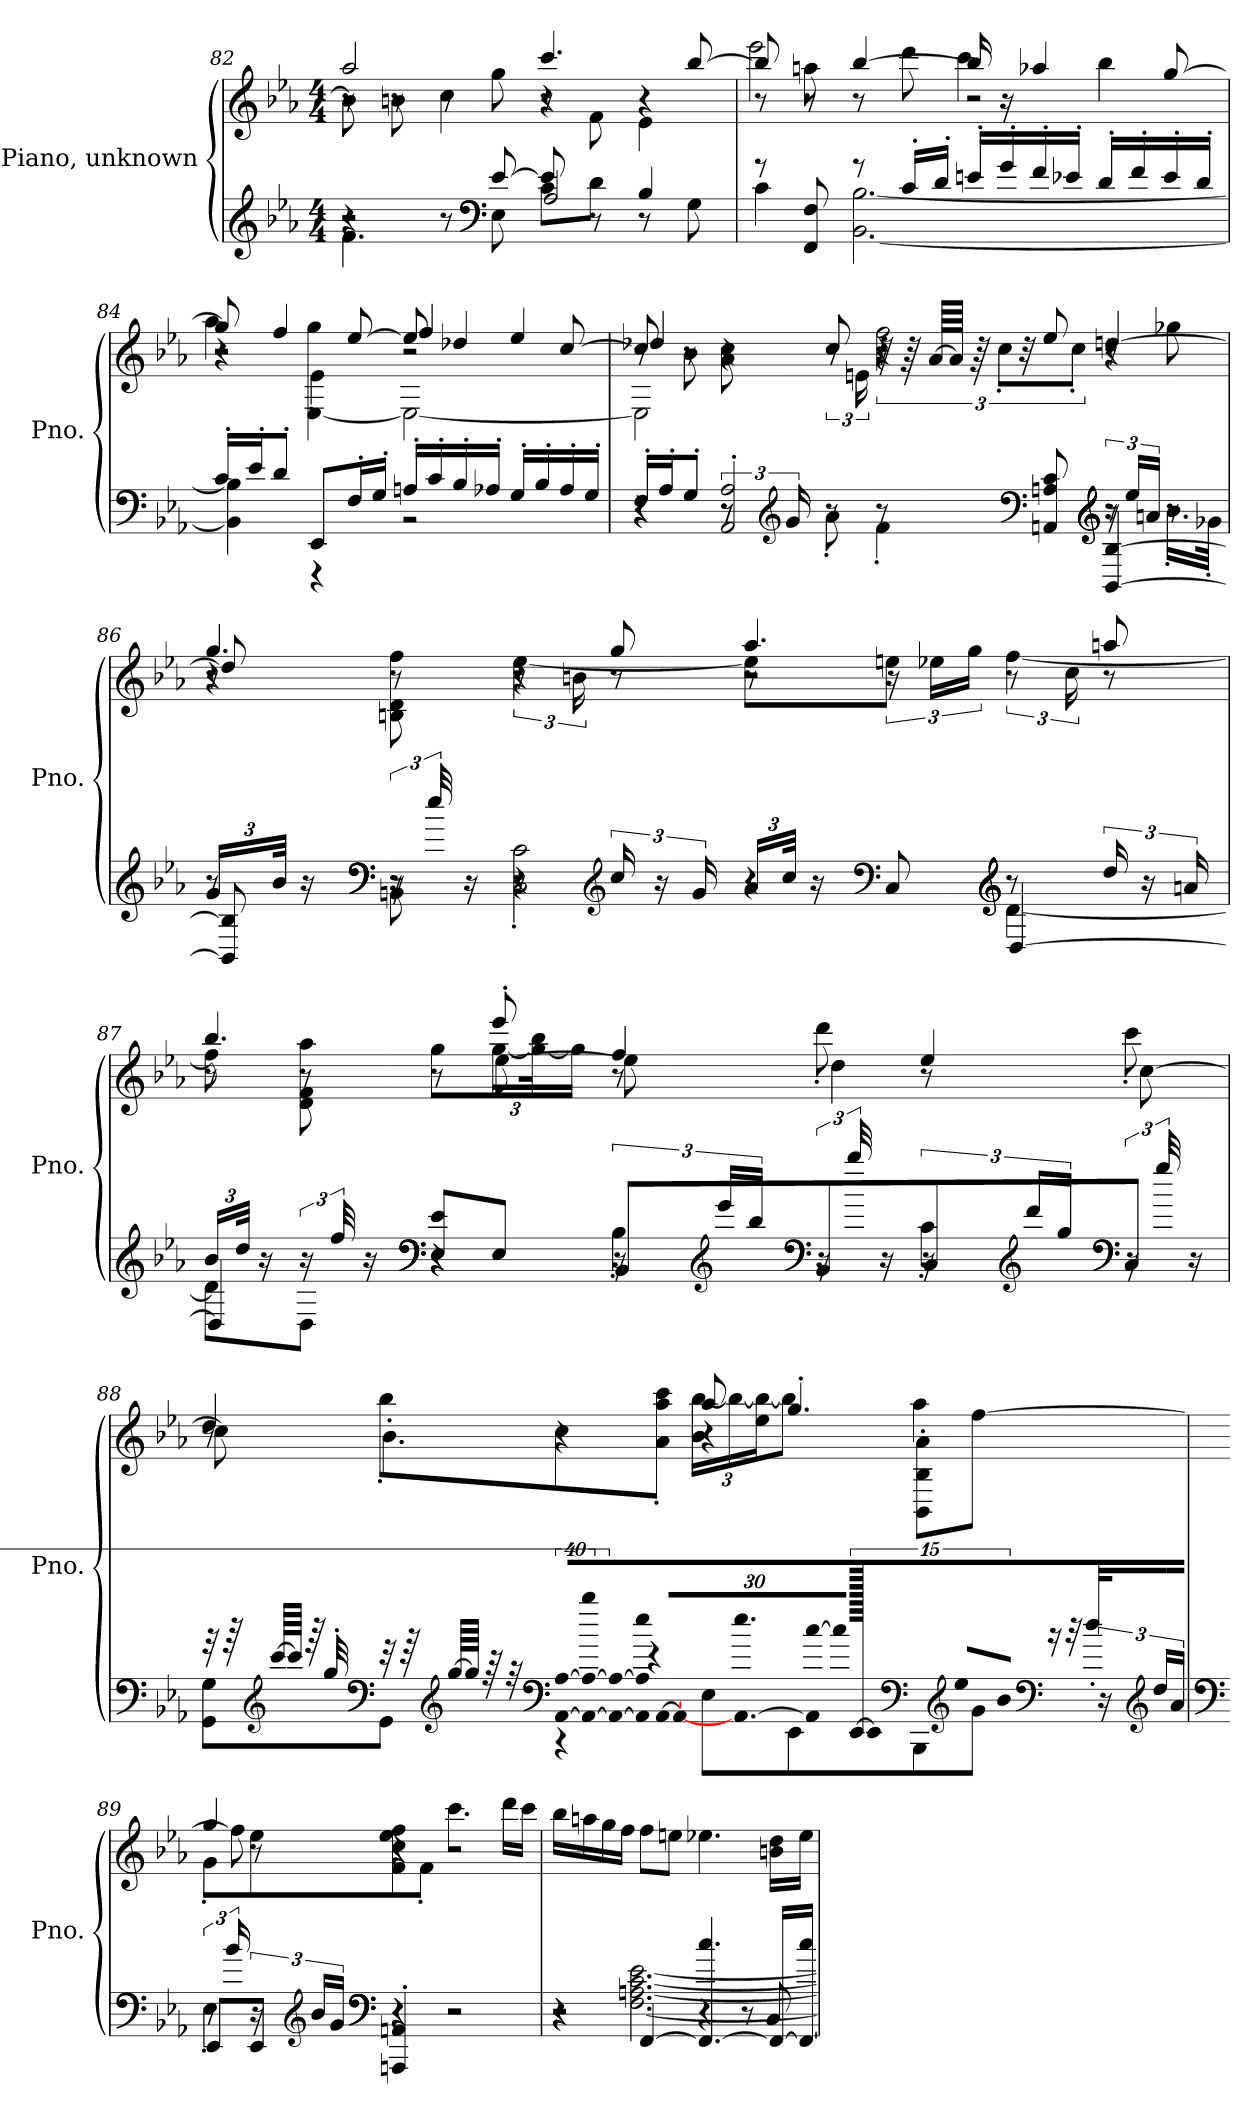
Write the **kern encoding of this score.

**kern	**kern
*part1	*part1
*staff2	*staff1
*I"Piano, unknown	*
*I'Pno.	*
!!LO:LB:g=z
*clefG2	*clefG2
*k[b-e-a-]	*k[b-e-a-]
*M4/4	*M4/4
=82	=82
*^	*^
*	*^	*	*^
4r	4.f\	2r	2aa-/	8r	8b-\]
.	.	.	.	8bn\	8r
8r	.	.	.	8r	4cc\
*clefF4	*	*	*	*	*
[8e-/	8E-\	.	.	8gg\	.
8e-/]	8c\L	2A-/	4.ccc/	8r	4r
8r	8d\J	.	.	8f\	.
4B-/	8r	.	.	4r	4e-\
.	8G\	.	[8bb-/	.	.
*	*v	*v	*	*	*
=83	=83	=83	=83	=83
8r	4c\	8bb-/]	8r	2eee-\
8FF/ 8F/	.	8r	8aan\	.
8r	[2.BB-\ [2.B-\	[4bb-/	8r	.
16c'/LL	.	.	8ddd\	.
16d'/JJ	.	.	.	.
16en'/LL	.	16bb-/]	2r	4ccc\
16g'/	.	16r	.	.
16f'/	.	4aa-X/	.	.
16e-X'/JJ	.	.	.	.
16d'/LL	.	.	.	4bb-\
16f'/	.	.	.	.
16e-'/	.	[8gg/	.	.
16d'/JJ	.	.	.	.
!!LO:LB:g=z
=84	=84	=84	=84	=84
*	*	*	*	*^
16c'/LL	4BB-\] 4B-\]	8gg/]	4r	2r	4aa-\
16e-'/J	.	.	.	.	.
8d'/J	.	4ff/	.	.	.
8EE-/L	4r	.	4e-'\	.	[4E-\ 4gg\
16F'/L	.	[8ee-/	.	.	.
16G'/JJ	.	.	.	.	.
16An'/LL	2r	8ee-/]	2r	4ff/	2E-\_
16c'/	.	.	.	.	.
16B-'/	.	4dd-X/	.	.	.
16A-X'/JJ	.	.	.	.	.
16G'/LL	.	.	.	4ee-/	.
16B-'/	.	.	.	.	.
16A-'/	.	[8cc/	.	.	.
16G'/JJ	.	.	.	.	.
!!LO:LB:g=z	!!	!!	!!
=85	=85	=85	=85	=85	=85
*	*^	*	*	*	*
16F'/LL	4r	4r	8cc/]	8r	4dd-X/	2E-\]
16A-'/J	.	.	.	.	.	.
8G'/J	.	.	8r	8b-\	.	.
12r	8r	2AA-/' 2A-/'	8r	8a-\ 8cc\	4r	.
*clefG2	*	*	*	*	*	*
24g/	.	.	.	.	.	.
8r	8a-'\	.	8cc/	12r	.	.
.	.	.	.	24en\	.	.
8r	4f'\	.	32r	12r	4r	2ff\
.	.	.	64r	.	.	.
.	.	.	[64a-/LLLL	.	.	.
.	.	.	64a-/JJJJ]	.	.	.
.	.	.	64r	.	.	.
.	.	.	.	12cc'\L	.	.
.	.	.	32r	.	.	.
*clefF4	*	*	*	*	*	*
8AAn/ 8An/ 8c/	.	.	8ee-/	.	.	.
.	.	.	.	12cc'\J	.	.
*clefG2	*	*	*	*	*	*
24r	8r	[4BB-/ [4B-/	4r	8r	[4ddn/	.
24ee-/LL	.	.	.	.	.	.
24an/JJ	.	.	.	.	.	.
8r	16.b-'\LL	.	.	8gg-X\	.	.
.	32g-X'\JJk	.	.	.	.	.
!!LO:LB:g=z	!!	!!	!!
=86	=86	=86	=86	=86	=86	=86
*Xbrackettup	*	*	*	*	*	*
24g/LL	8r	8BB-/] 8B-/]	4.gg/	8r	8dd/]	4r
48b-/JJk	.	.	.	.	.	.
16r	.	.	.	.	.	.
*clefF4	*	*	*	*	*	*
*brackettup	*	*	*	*	*	*
24r	8BBn\	8r	.	8Bn\ 8d\ 8ff\	8r	.
48ee-/	.	.	.	.	.	.
16r	.	.	.	.	.	.
8r	2C\' 2c\'	4r	.	12r	4r	[4ee-\
.	.	.	.	24bn\	.	.
*clefG2	*	*	*	*	*	*
24cc/	.	.	8gg/	8r	.	.
24r	.	.	.	.	.	.
24g/	.	.	.	.	.	.
*Xbrackettup	*	*	*	*	*	*
24a-/LL	.	4r	4.aa-/	8r	2r	8ee-\L]
48cc/JJk	.	.	.	.	.	.
16r	.	.	.	.	.	.
*clefF4	*	*	*	*	*	*
8C/	.	.	.	24r	.	8een\J
.	.	.	.	24ee-X\LL	.	.
.	.	.	.	24gg\JJ	.	.
*clefG2	*	*	*	*	*	*
8r	[4d\	[4D/	.	12r	.	[4ff\
.	.	.	.	24cc\	.	.
*brackettup	*	*	*	*	*	*
24dd/	.	.	8aan/	8r	.	.
24r	.	.	.	.	.	.
24an/	.	.	.	.	.	.
*	*	*	*v	*v	*v	*v
!!LO:PB:g=z
=87	=87	=87	=87
*Xbrackettup	*	*	*
*	*	*	*^
*	*	*	*	*^
24b-/LL	8d\L]	4D/]	4.bb-/	8r	8ff\]
48dd/JJk	.	.	.	.	.
16r	.	.	.	.	.
*brackettup	*	*	*	*	*
24r	8D\J	.	.	8d\ 8f\ 8aa-\	8r
48ff/	.	.	.	.	.
16r	.	.	.	.	.
*clefF4	*	*	*	*	*
8E-/ 8e-/L	4r	4r	.	8gg\L	8r
*	*	*	*	*Xbrackettup	*
8E-/J	.	.	8eee-'/	[24gg\L	[8ee-\
.	.	.	.	48gg\_ 48bb-\K	.
.	.	.	.	16gg\JJ]	.
24r	4B-'\	8BB-/L	4ff/	8r	8ee-\]
*clefG2	*	*	*	*	*
24eee-/LL	.	.	.	.	.
24bb-/JJ	.	.	.	.	.
*clefF4	*	*	*	*	*
24r	.	8BB-/	.	8ddd'\	4dd\
48bb-/	.	.	.	.	.
16r	.	.	.	.	.
24r	4c'\	8C/	4ee-/	8r	.
*clefG2	*	*	*	*	*
24ddd/LL	.	.	.	.	.
24gg/JJ	.	.	.	.	.
*clefF4	*	*	*	*	*
24r	.	8C/J	.	8ccc'\	[8cc\
48gg/	.	.	.	.	.
16r	.	.	.	.	.
*	*v	*v	*	*	*
!!LO:LB:g=z	!!	!!
=88	=88	=88	=88	=88
32r	8GG\ 8G\L	4dd/	8r	8cc\]
64r	.	.	.	.
*clefG2	*	*	*	*
[64ccc/LLLL	.	.	.	.
64ccc/JJJJ]	.	.	.	.
64r	.	.	.	.
32gg'/	.	.	.	.
*clefF4	*	*	*	*
32r	8GG\J	.	8bb-'\L	4.b-'\
64r	.	.	.	.
*clefG2	*	*	*	*
[64gg/LLLL	.	.	.	.
64gg/JJJJ]	.	.	.	.
64r	.	.	.	.
32r	.	.	.	.
*clefF4	*	*	*	*
!LO:N:vis=32	!	!	!	!
[640%23AA-/ [640%23A-/LLL	4r	4r	8cc\	.
!LO:N:vis=32	!	!	!	!
640%23AA-/_ 640%23A-/_ 640%23bb-/	.	.	.	.
!LO:N:vis=64	!	!	!	!
960%17AA-/_ 960%17A-/_L	.	.	.	.
!LO:N:vis=64	!	!	!	!
960%17AA-/] 960%17A-/] 960%17ee-/JJJJ	.	.	.	.
!LO:N:vis=64	!	!	!	!
960%17r	.	.	.	.
!LO:N:vis=64	!	!	!	!
[960%17AA-/LLLL	.	.	8a-\' 8aa-\' 8ccc\'J	.
!LO:N:vis=64	!	!	!	!
960%17AA-/J_	.	.	.	.
1920ryy	.	.	.	.
!LO:N:vis=32.	!	!	!	!
1920%103AA-/_ 1920%103ee-/	.	.	.	.
!LO:N:vis=64	!	!	!	!
960%17AA-/] [960%17cc/L	.	.	.	.
!LO:N:vis=64	!	!	!	!
960%17cc/JJJJ]	.	.	.	.
[1920EE-/	8E-\L	8aa-/	24b-\ [24bb-\LL	4r
1920%319EE-/]	.	.	.	.
.	.	.	24bb-\_	.
.	.	.	24ee-\ 24bb-\_J	.
.	8EE-\	4.gg'/	8bb-\J]	.
*clefG2	*	*	*	*
24ee-/LL	.	.	.	.
24b-/JJ	.	.	.	.
*clefF4	*	*	*	*
16r	8BBB-\	.	4aa-\	8BB-\' 8B-\' 8a-\'L
32r	.	.	.	.
32dd'/	.	.	.	.
24r	8BB-\J	.	.	[8ff\J
*clefG2	*	*	*	*
24dd/LL	.	.	.	.
24a-/JJ	.	.	.	.
*v	*v	*	*	*
!!LO:LB:g=z	!!	!!
=89	=89	=89	=89
*clefF4	*	*	*
*^	*	*	*
*	*^	*	*	*
12r	4E-'\	8EE-/L	4gg/	8g'\L	8ff\]
24b-/	.	.	.	.	.
24r	.	8EE-/J	.	8ee-\	8r
*clefG2	*	*	*	*	*
24b-/LL	.	.	.	.	.
24g/JJ	.	.	.	.	.
*clefF4	*	*	*	*	*
4AAAn/' 4AAn/'	4r	4r	4r	8f\ 8cc\ 8ee-\ 8ff\	4r
.	.	.	.	8f'\J	.
2r	2r	2r	2r	4.ccc\	2r
.	.	.	.	16ddd\LL	.
.	.	.	.	16ccc\JJ	.
*	*	*	*v	*v	*v
=90	=90	=90	=90
4r	4r	2r	16bb-\LL
.	.	.	16aan\
.	.	.	16gg\
.	.	.	16ff\JJ
[4FF/	[2.F\ [2.An\ [2.c\ [2.e-\	.	8ff\L
.	.	.	8een\J
4.FF/_ 4.cc/	.	4r	4.ee-X\
.	.	8r	.
16FF/LL_	.	8C/	16bn\ 16dd\LL
16FF/_ 16cc/JJ	.	.	16ee-\JJ
*v	*v	*v	*
=	=
*-	*-
